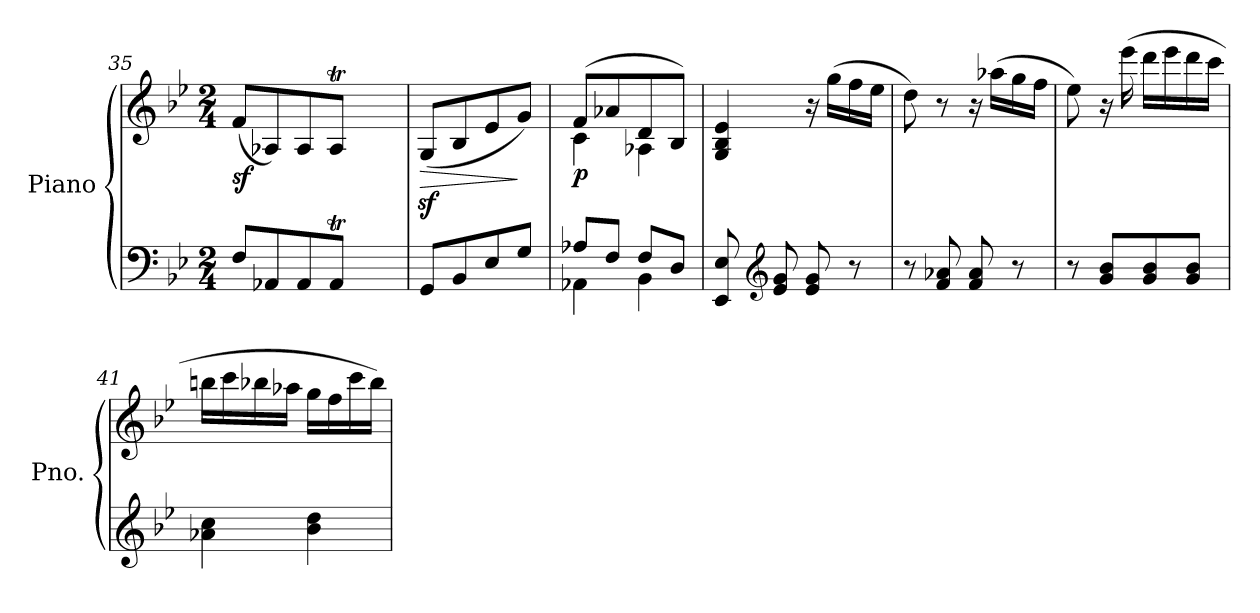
**kern	**kern	**dynam
*part1	*part1	*part1
*staff2	*staff1	*staff1/2
*I"Piano	*	*
*I'Pno.	*	*
*clefF4	*clefG2	*
*k[b-e-]	*k[b-e-]	*
*B-:	*B-:	*
*M2/4	*M2/4	*
=35	=35	=35
*^	*^	*
!	!	!	!	!LO:DY:b
8F/L	4.ryy	(>8f/L	4.ryy	sf
8AA-X/	.	8A-X/)	.	.
8AA-/	.	8A-/	.	.
8AA-T/J	32AA-LLLyy	8A-T/J	32A-LLLyy	.
.	32BB-yy	.	32B-yy	.
.	32AA-yy	.	32A-yy	.
.	32BB-JJJyy	.	32B-JJJyy	.
=36	=36	=36	=36	=36
!	!	!	!	!LO:HP:b
*v	*v	*	*	*
*	*v	*v	*
8GG/L	(<8Gz</L	>
8BB-/	8B-/	.
8E-/	8e-/	.
8G/J	8g/J)	]
=37	=37	=37
*^	*^	*
!	!	!	!	!LO:DY:b
8A-X/L	4AA-X\	(>8f/L	4c\	p
8F/J	.	8a-X/	.	.
8F/L	4BB-\	8d/	4A-X\	.
8D/J	.	8B-/J)	.	.
*v	*v	*	*	*
*	*v	*v	*
=38	=38	=38
8EE-/ 8E-/	4G/ 4B-/ 4e-/	.
*clefG2	*	*
8e-/ 8g/	.	.
8e-/ 8g/	16r	.
.	(>16gg\LL	.
8r	16ff\	.
.	16ee-\JJ	.
=39	=39	=39
8r	8dd\)	.
8f/ 8a-X/	8r	.
8f/ 8a-/	16r	.
.	(>16aa-X\LL	.
8r	16gg\	.
.	16ff\JJ	.
=40	=40	=40
8r	8ee-\)	.
8g/ 8b-/L	16r	.
.	(>16eee-\	.
8g/ 8b-/	16ddd\LL	.
.	16eee-\	.
8g/ 8b-/J	16ddd\	.
.	16ccc\JJ	.
=41	=41	=41
4a-X\ 4cc\	16bbn\LL	.
.	16ccc\	.
.	16bb-X\	.
.	16aa-X\JJ	.
4b-\ 4dd\	16gg\LL	.
.	16ff\	.
.	16ccc\	.
.	16bb-\JJ)	.
=	=	=
*-	*-	*-
